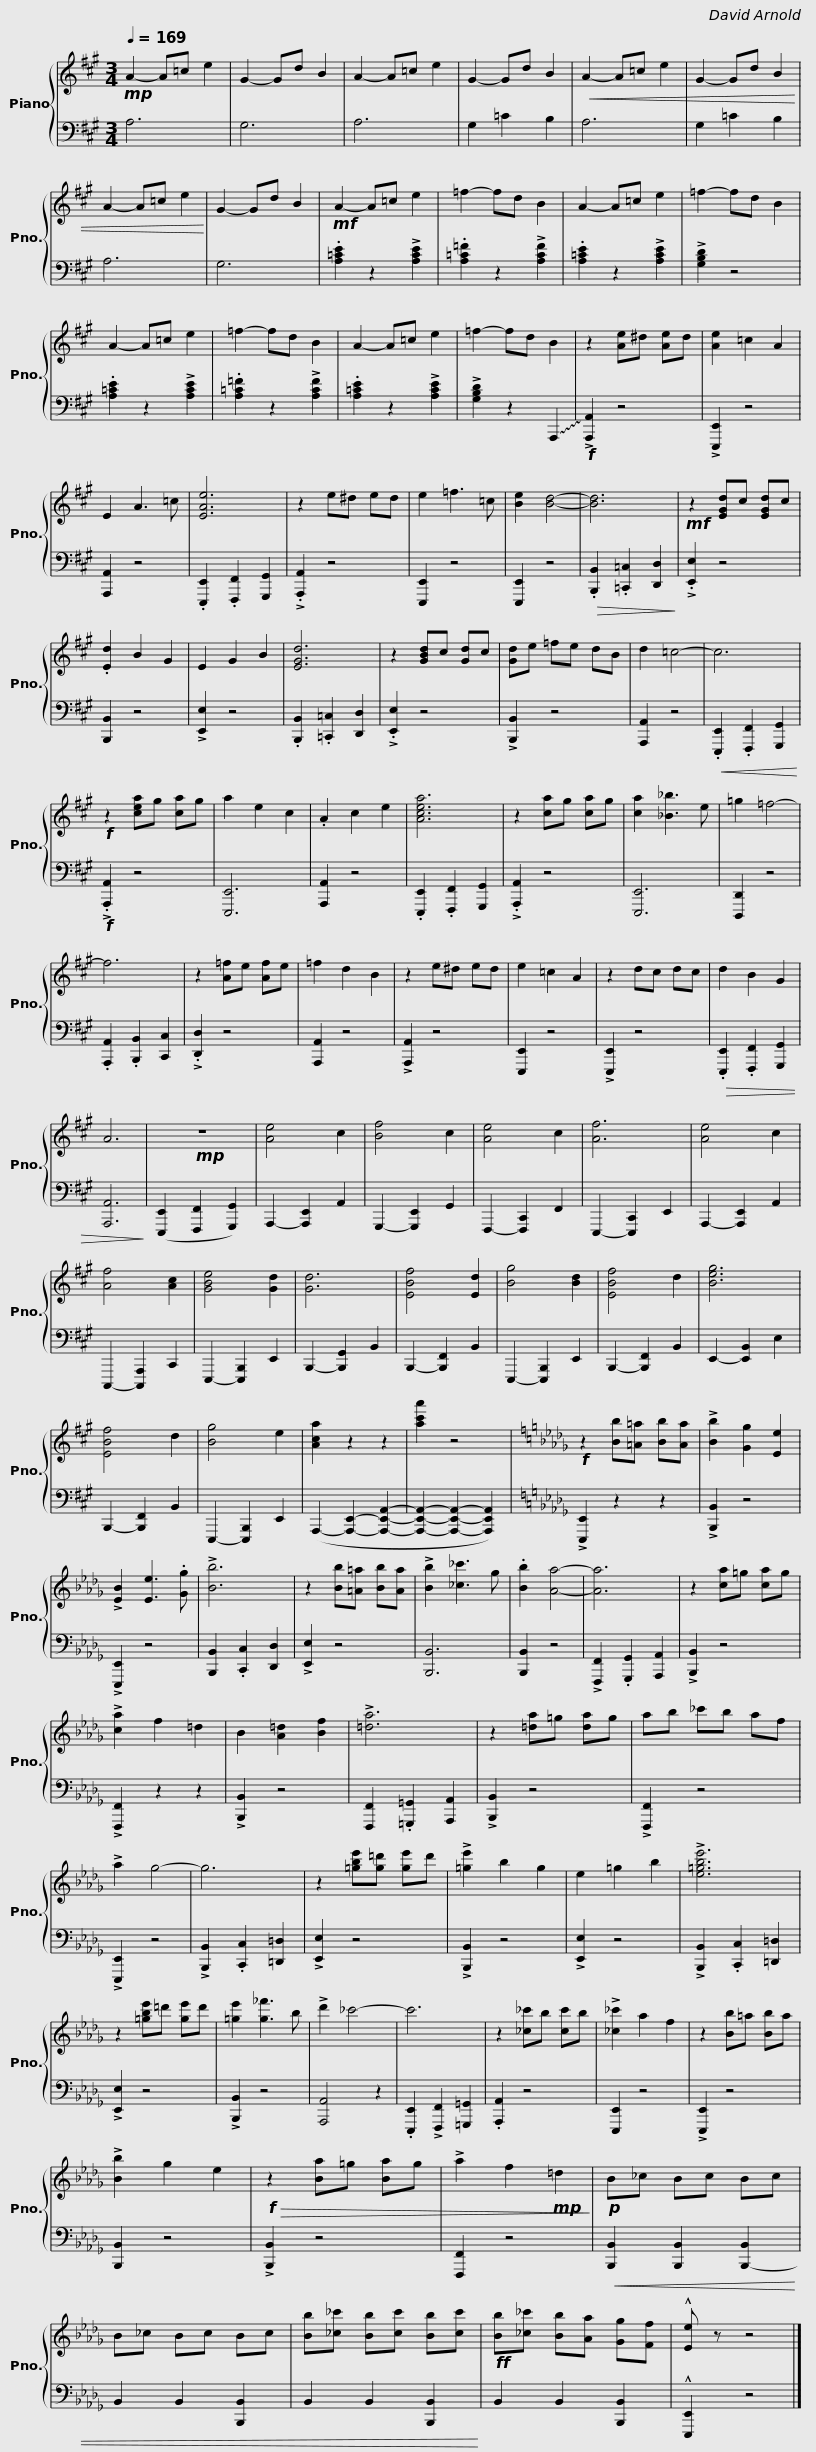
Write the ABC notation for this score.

X:1
%%score { 1 | 2 }
L:1/8
Q:1/4=169
M:3/4
I:linebreak $
K:A
V:1 treble
V:2 bass
V:1
!mp! A2- A=c e2 | G2- Gd B2 | A2- A=c e2 | G2- Gd B2 |!<(! A2- A=c e2 | %5
 G2- Gd B2 | A2- A=c e2!<)! |$ G2- Gd B2 |!mf! A2- A=c e2 | =f2- fd B2 | %10
 A2- A=c e2 | =f2- fd B2 | A2- A=c e2 | =f2- fd B2 |$ A2- A=c e2 | %15
 =f2- fd B2 | z2 [Ae]^d [Ae]d | [Ae]2 =c2 A2 | E2 A3 =c | [EAe]6 | %20
 z2 e^d ed |$ e2 =f3 =c | [Be]2 [Bd]4- | [Bd]6 |!mf! z2 [EGd]c [EGd]c | %25
 .[Ed]2 B2 G2 | E2 G2 B2 | [EGd]6 | z2 [GBd]c [Gd]c |$ [Gd]e =fe dB | %30
 d2 =c4- | c6 |!f! z2 [cea]g [ca]g | a2 e2 c2 | .A2 c2 e2 | %35
 [Acea]6 | z2 [ca]g [ca]g |$ [ca]2 [_B_b]3 e | =g2 =f4- | f6 | %40
 z2 [A=f]e [Af]e | =f2 d2 B2 | z2 e^d ed | e2 =c2 A2 | z2 dc dc |$ %45
 d2 B2 G2 | A6 |!mp! z6 | [Ae]4 c2 | [Bf]4 c2 | %50
 [Ae]4 c2 | [Af]6 | [Ae]4 c2 | [Af]4 [Ac]2 | [GBe]4 [Gd]2 |$ %55
 [Gd]6 | [EBf]4 [Ed]2 | [Bg]4 [Bd]2 | [EBf]4 d2 | [Beg]6 | %60
 [EBf]4 d2 | [Bg]4 e2 | [Aca]2 z2 z2 |$ [ac'a']2 z4 |[K:Db]!f! z2 [Bb][=A=a] [Bb][Aa] | %65
 !>![Bb]2 [Gg]2 [Ee]2 | !>![EB]2 [Ee]3 .[Gg] | !>![Bb]6 | z2 [Bb][=A=a] [Bb][Aa] | !>![Bb]2 [_c_c']3 g |$ %70
 .[Bb]2 [Aa]4- | [Aa]6 | z2 [ca]=g [ca]g | !>![ca]2 f2 =d2 | B2 [A=d]2 [Bf]2 | %75
 !>![=da]6 | z2 [=da]=g [da]g |$ ab _c'b af | !>!a2 g4- | g6 | %80
 z2 [=gbe'][g=d'] [ge']d' | !>![=ge']2 b2 g2 | e2 =g2 b2 | !>![e=gbe']6 |$ z2 [=gbe']=d' [ge']d' | %85
 [=ge']2 [g_f']3 b | !>!d'2 _c'4- | c'6 | z2 [_c_c']b [cc']b | !>![_c_c']2 a2 f2 |$ %90
 z2 [Bb]=a [Bb]a | !>![Bb]2 g2 e2 |!f!!>(! z2 [Ba]=g [Ba]g | !>!a2 f2!mp! =d2!>)! |!p! B_c Bc Bc | %95
 B_c Bc Bc |$ [Bb][_c_c'] [Bb][cc'] [Bb][cc'] |!ff! [Bb][_c_c'] [Bb][Aa] [Gg][Ff] | !^![Ee] z z4 |] %99
V:2
 A,6 | G,6 | A,6 | G,2 =C2 B,2 | A,6 | %5
 G,2 =C2 B,2 | A,6 |$ G,6 | .[A,=CE]2 z2 !>![A,CE]2 | .[A,=C=F]2 z2 !>![A,CF]2 | %10
 .[A,=CE]2 z2 !>![A,CE]2 | !>![G,B,D]2 z4 | .[A,=CE]2 z2 !>![A,CE]2 | .[A,=C=F]2 z2 !>![A,CF]2 |$ .[A,=CE]2 z2 !>![A,CE]2 | %15
 !>![G,B,D]2 z2 !~(!A,,,2 |!f! !>!!~)![A,,,A,,]2 z4 | !>![E,,,E,,]2 z4 | [A,,,A,,]2 z4 | .[E,,,E,,]2 .[F,,,F,,]2 [G,,,G,,]2 | %20
 !>!.[A,,,A,,]2 z4 |$ [E,,,E,,]2 z4 | [E,,,E,,]2 z4 |!>(! .[B,,,B,,]2 .[=C,,=C,]2 [D,,D,]2!>)! | !>!.[E,,E,]2 z4 | %25
 [B,,,B,,]2 z4 | !>![E,,E,]2 z4 | .[B,,,B,,]2 .[=C,,=C,]2 [D,,D,]2 | !>!.[E,,E,]2 z4 |$ !>![B,,,B,,]2 z4 | %30
 [A,,,A,,]2 z4 |!<(! .[E,,,E,,]2 .[F,,,F,,]2 [G,,,G,,]2!<)! |!f! !>!.[A,,,A,,]2 z4 | [E,,,E,,]6 | [A,,,A,,]2 z4 | %35
 .[E,,,E,,]2 .[F,,,F,,]2 [G,,,G,,]2 | !>!.[A,,,A,,]2 z4 |$ [E,,,E,,]6 | [D,,,D,,]2 z4 | .[A,,,A,,]2 .[B,,,B,,]2 [C,,C,]2 | %40
 !>!.[D,,D,]2 z4 | [A,,,A,,]2 z4 | !>![A,,,A,,]2 z4 | [E,,,E,,]2 z4 | !>![E,,,E,,]2 z4 |$ %45
!>(! .[E,,,E,,]2 .[F,,,F,,]2 [G,,,G,,]2 | [A,,,A,,]6!>)! | ([E,,,E,,]2 [F,,,F,,]2 [G,,,G,,]2) | A,,,2- [A,,,E,,]2 A,,2 | G,,,2- [G,,,E,,]2 G,,2 | %50
 F,,,2- [F,,,C,,]2 F,,2 | E,,,2- [E,,,C,,]2 E,,2 | A,,,2- [A,,,E,,]2 A,,2 | C,,,2- [C,,,A,,,]2 C,,2 | E,,,2- [E,,,B,,,]2 E,,2 |$ %55
 B,,,2- [B,,,G,,]2 B,,2 | B,,,2- [B,,,F,,]2 B,,2 | E,,,2- [E,,,B,,,]2 E,,2 | B,,,2- [B,,,F,,]2 B,,2 | E,,2- [E,,B,,]2 E,2 | %60
 B,,,2- [B,,,F,,]2 B,,2 | E,,,2- [E,,,B,,,]2 E,,2 | (A,,,2- [A,,,E,,]2- [A,,,E,,A,,]2- |$ [A,,,E,,A,,]2- [A,,,E,,A,,]2- [A,,,E,,A,,]2) |[K:Db] !>![E,,,E,,]2 z2 z2 | %65
 !>![B,,,B,,]2 z4 | !>![E,,,E,,]2 z4 | [B,,,B,,]2 .[C,,C,]2 [D,,D,]2 | !>![E,,E,]2 z4 | [B,,,B,,]6 |$ %70
 [B,,,B,,]2 z4 | !>![F,,,F,,]2 .[G,,,G,,]2 [A,,,A,,]2 | !>![B,,,B,,]2 z4 | !>![F,,,F,,]2 z2 z2 | !>![B,,,B,,]2 z4 | %75
 [F,,,F,,]2 .[=G,,,=G,,]2 [A,,,A,,]2 | !>![B,,,B,,]2 z4 |$ !>![F,,,F,,]2 z4 | !>![E,,,E,,]2 z4 | !>![B,,,B,,]2 .[C,,C,]2 [=D,,=D,]2 | %80
 !>![E,,E,]2 z4 | !>![B,,,B,,]2 z4 | !>![E,,E,]2 z4 | !>![B,,,B,,]2 .[C,,C,]2 [=D,,=D,]2 |$ !>![E,,E,]2 z4 | %85
 !>![B,,,B,,]2 z4 | [A,,,A,,]4 z2 | .[E,,,E,,]2 !>![F,,,F,,]2 [=G,,,=G,,]2 | .[A,,,A,,]2 z4 | [E,,,E,,]2 z4 |$ %90
 !>![E,,,E,,]2 z4 | [B,,,B,,]2 z4 | !>![B,,,B,,]2 z4 | [F,,,F,,]2 z4 |!<(! [B,,,B,,]2 [B,,,B,,]2 [B,,,-B,,]2 | %95
 B,,2 B,,2 [B,,,-B,,]2 |$ B,,2 B,,2 [B,,,-B,,]2!<)! | B,,2 B,,2 [B,,,B,,]2 | !^![E,,,E,,]2 z4 |] %99
